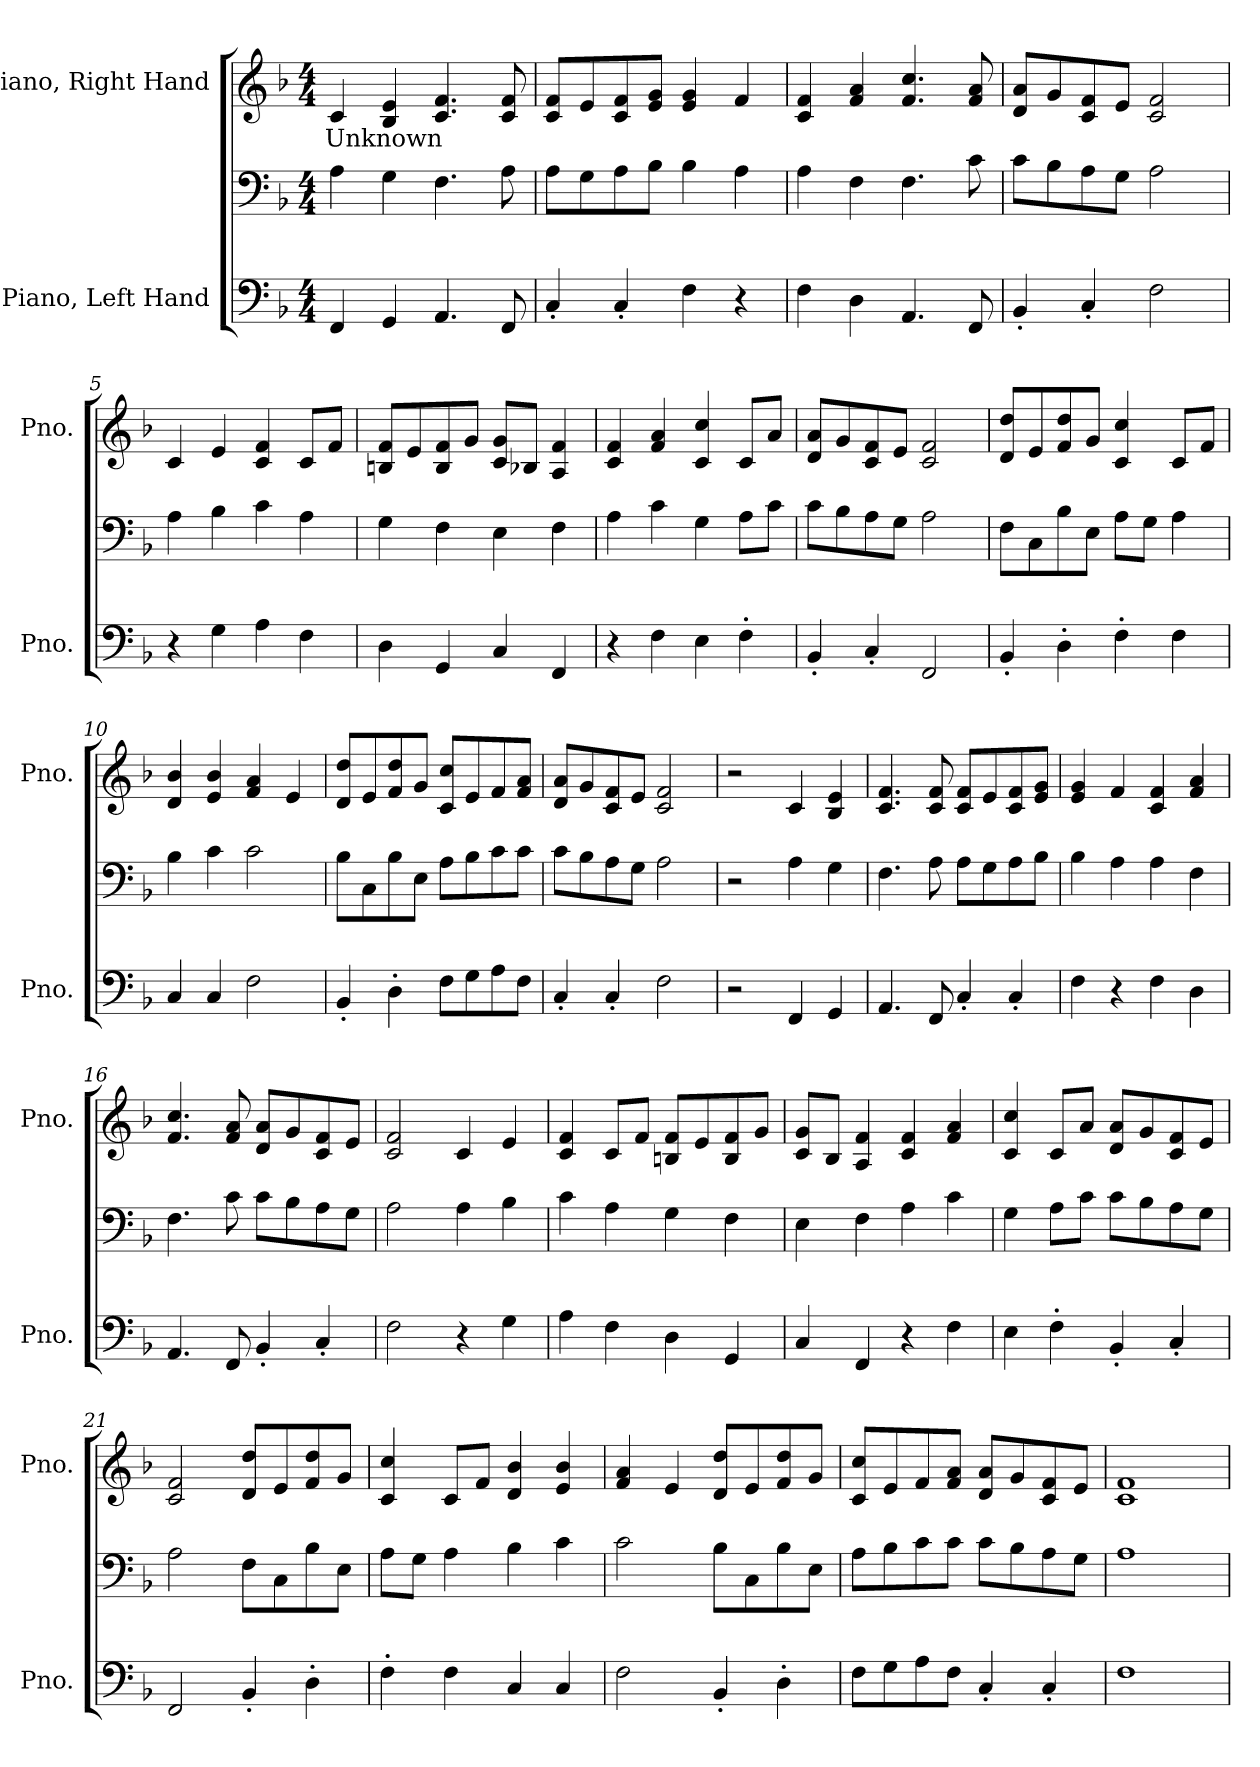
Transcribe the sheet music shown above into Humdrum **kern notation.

**kern	**kern	**kern	**text
*part2	*part2	*part1	*part1
*staff3	*staff2	*staff1	*staff1
*I"Piano, Left Hand	*	*I"Piano, Right Hand	*
*I'Pno.	*	*I'Pno.	*
*clefF4	*clefF4	*clefG2	*
*k[b-]	*k[b-]	*k[b-]	*
*M4/4	*M4/4	*M4/4	*
*MM100	*MM100	*MM100	*
=1	=1	=1	=1
!	!	!	!LO:LY:b
4FF/	4A\	4c/	Unknown
4GG/	4G\	4B-/ 4e/	.
4.AA/	4.F\	4.c/ 4.f/	.
8FF/	8A\	8c/ 8f/	.
=2	=2	=2	=2
4C'/	8A\L	8c/ 8f/L	.
.	8G\	8e/	.
4C'/	8A\	8c/ 8f/	.
.	8B-\J	8e/ 8g/J	.
4F\	4B-\	4e/ 4g/	.
4r	4A\	4f/	.
=3	=3	=3	=3
4F\	4A\	4c/ 4f/	.
4D\	4F\	4f/ 4a/	.
4.AA/	4.F\	4.f/ 4.cc/	.
8FF/	8c\	8f/ 8a/	.
=4	=4	=4	=4
4BB-'/	8c\L	8d/ 8a/L	.
.	8B-\	8g/	.
4C'/	8A\	8c/ 8f/	.
.	8G\J	8e/J	.
2F\	2A\	2c/ 2f/	.
!!LO:LB:g=z
=5	=5	=5	=5
4r	4A\	4c/	.
4G\	4B-\	4e/	.
4A\	4c\	4c/ 4f/	.
4F\	4A\	8c/L	.
.	.	8f/J	.
=6	=6	=6	=6
4D\	4G\	8Bn/ 8f/L	.
.	.	8e/	.
4GG/	4F\	8B/ 8f/	.
.	.	8g/J	.
4C/	4E\	8c/ 8g/L	.
.	.	8B-X/J	.
4FF/	4F\	4A/ 4f/	.
=7	=7	=7	=7
4r	4A\	4c/ 4f/	.
4F\	4c\	4f/ 4a/	.
4E\	4G\	4c/ 4cc/	.
4F'\	8A\L	8c/L	.
.	8c\J	8a/J	.
=8	=8	=8	=8
4BB-'/	8c\L	8d/ 8a/L	.
.	8B-\	8g/	.
4C'/	8A\	8c/ 8f/	.
.	8G\J	8e/J	.
2FF/	2A\	2c/ 2f/	.
=9	=9	=9	=9
4BB-'/	8F\L	8d/ 8dd/L	.
.	8C\	8e/	.
4D'\	8B-\	8f/ 8dd/	.
.	8E\J	8g/J	.
4F'\	8A\L	4c/ 4cc/	.
.	8G\J	.	.
4F\	4A\	8c/L	.
.	.	8f/J	.
=10	=10	=10	=10
4C/	4B-\	4d/ 4b-/	.
4C/	4c\	4e/ 4b-/	.
2F\	2c\	4f/ 4a/	.
.	.	4e/	.
!!LO:LB:g=z
=11	=11	=11	=11
4BB-'/	8B-\L	8d/ 8dd/L	.
.	8C\	8e/	.
4D'\	8B-\	8f/ 8dd/	.
.	8E\J	8g/J	.
8F\L	8A\L	8c/ 8cc/L	.
8G\	8B-\	8e/	.
8A\	8c\	8f/	.
8F\J	8c\J	8f/ 8a/J	.
=12	=12	=12	=12
4C'/	8c\L	8d/ 8a/L	.
.	8B-\	8g/	.
4C'/	8A\	8c/ 8f/	.
.	8G\J	8e/J	.
2F\	2A\	2c/ 2f/	.
=13	=13	=13	=13
2r	2r	2r	.
4FF/	4A\	4c/	.
4GG/	4G\	4B-/ 4e/	.
=14	=14	=14	=14
4.AA/	4.F\	4.c/ 4.f/	.
8FF/	8A\	8c/ 8f/	.
4C'/	8A\L	8c/ 8f/L	.
.	8G\	8e/	.
4C'/	8A\	8c/ 8f/	.
.	8B-\J	8e/ 8g/J	.
=15	=15	=15	=15
4F\	4B-\	4e/ 4g/	.
4r	4A\	4f/	.
4F\	4A\	4c/ 4f/	.
4D\	4F\	4f/ 4a/	.
=16	=16	=16	=16
4.AA/	4.F\	4.f/ 4.cc/	.
8FF/	8c\	8f/ 8a/	.
4BB-'/	8c\L	8d/ 8a/L	.
.	8B-\	8g/	.
4C'/	8A\	8c/ 8f/	.
.	8G\J	8e/J	.
!!LO:LB:g=z
=17	=17	=17	=17
2F\	2A\	2c/ 2f/	.
4r	4A\	4c/	.
4G\	4B-\	4e/	.
=18	=18	=18	=18
4A\	4c\	4c/ 4f/	.
4F\	4A\	8c/L	.
.	.	8f/J	.
4D\	4G\	8Bn/ 8f/L	.
.	.	8e/	.
4GG/	4F\	8B/ 8f/	.
.	.	8g/J	.
=19	=19	=19	=19
4C/	4E\	8c/ 8g/L	.
.	.	8B-/J	.
4FF/	4F\	4A/ 4f/	.
4r	4A\	4c/ 4f/	.
4F\	4c\	4f/ 4a/	.
=20	=20	=20	=20
4E\	4G\	4c/ 4cc/	.
4F'\	8A\L	8c/L	.
.	8c\J	8a/J	.
4BB-'/	8c\L	8d/ 8a/L	.
.	8B-\	8g/	.
4C'/	8A\	8c/ 8f/	.
.	8G\J	8e/J	.
=21	=21	=21	=21
2FF/	2A\	2c/ 2f/	.
4BB-'/	8F\L	8d/ 8dd/L	.
.	8C\	8e/	.
4D'\	8B-\	8f/ 8dd/	.
.	8E\J	8g/J	.
=22	=22	=22	=22
4F'\	8A\L	4c/ 4cc/	.
.	8G\J	.	.
4F\	4A\	8c/L	.
.	.	8f/J	.
4C/	4B-\	4d/ 4b-/	.
4C/	4c\	4e/ 4b-/	.
!!LO:PB:g=z
=23	=23	=23	=23
2F\	2c\	4f/ 4a/	.
.	.	4e/	.
4BB-'/	8B-\L	8d/ 8dd/L	.
.	8C\	8e/	.
4D'\	8B-\	8f/ 8dd/	.
.	8E\J	8g/J	.
=24	=24	=24	=24
8F\L	8A\L	8c/ 8cc/L	.
8G\	8B-\	8e/	.
8A\	8c\	8f/	.
8F\J	8c\J	8f/ 8a/J	.
4C'/	8c\L	8d/ 8a/L	.
.	8B-\	8g/	.
4C'/	8A\	8c/ 8f/	.
.	8G\J	8e/J	.
=25	=25	=25	=25
1F	1A	1c 1f	.
=	=	=	=
*-	*-	*-	*-
